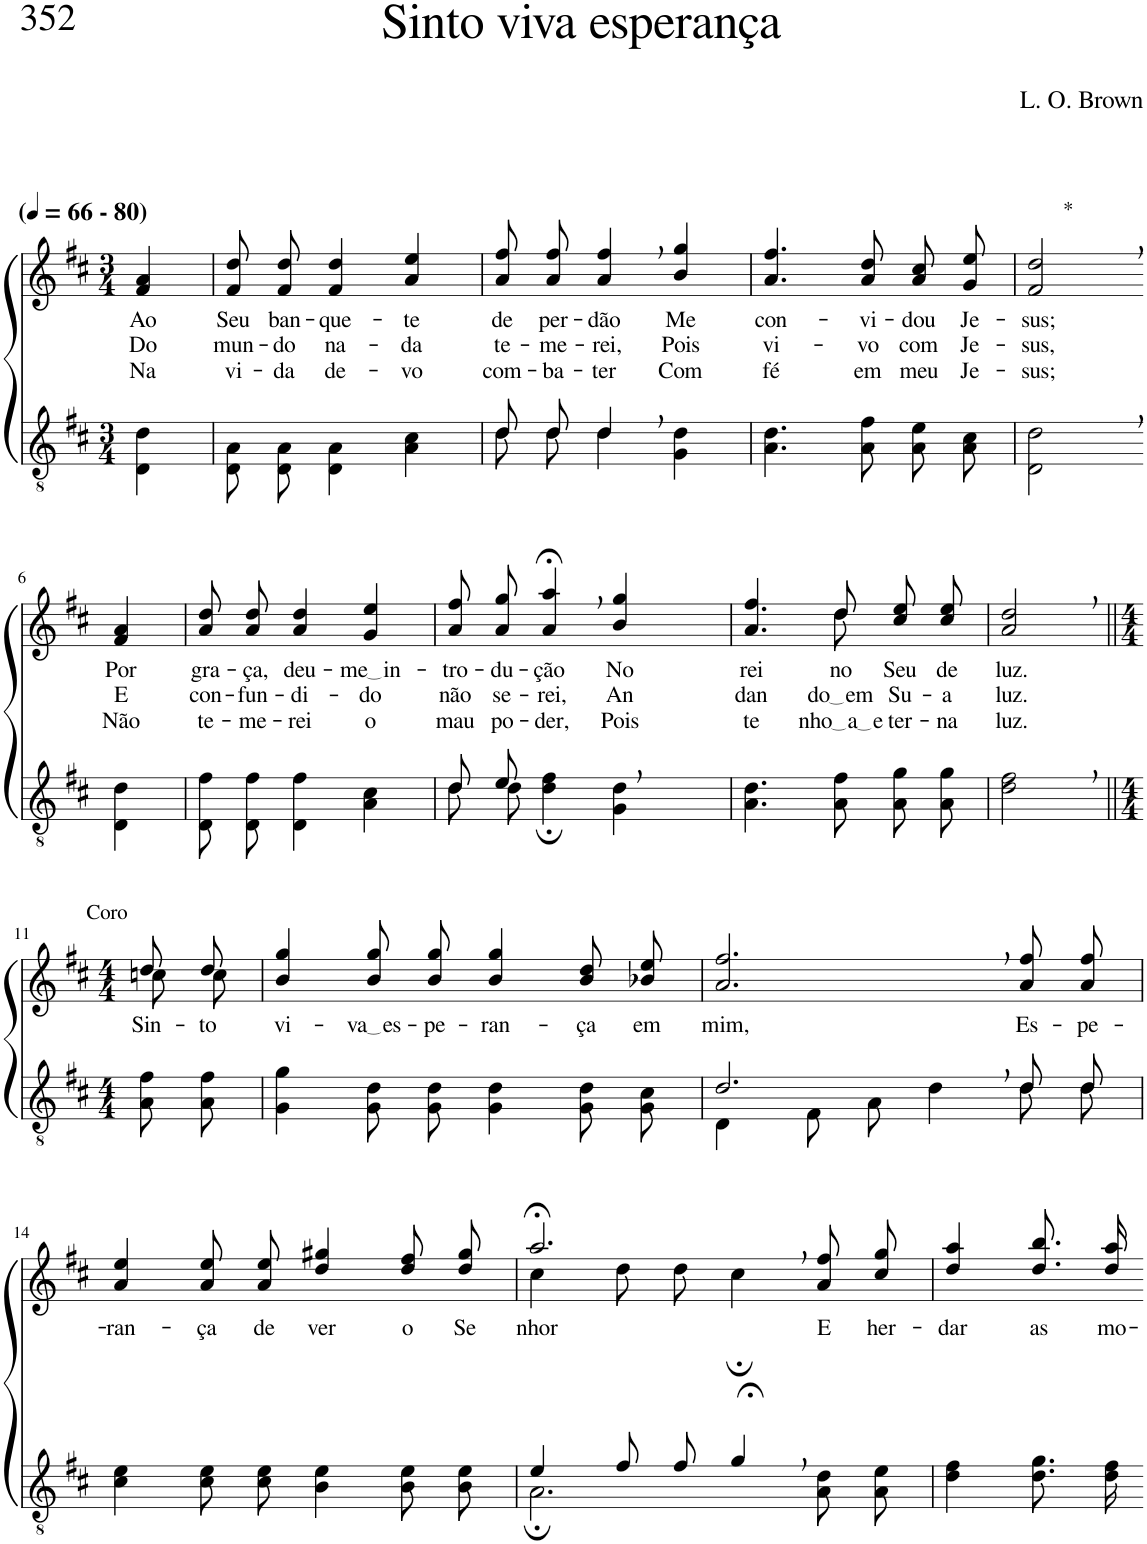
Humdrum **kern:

**kern	**kern	**text	**text	**text
*part2	*part1	*part1	*part1	*part1
*staff2	*staff1	*staff1	*staff1	*staff1
*I"Parte III e IV	*I"Parte I e II	*	*	*
*clefGv2	*clefG2	*	*	*
*Trd4c7	*Trd4c7	*	*	*
*k[f#c#]	*k[f#c#]	*	*	*
*M3/4	*M3/4	*	*	*
*MM66	*MM66	*	*	*
=1	=1	=1	=1	=1
!	!LO:TX:a:B:t=(	!	!	!
!	!LO:TX:a:B:t=- 80)	!	!	!
!	!	!LO:LY:b	!LO:LY:b	!LO:LY:b
4D\ 4d\	4f#/ 4a/	Ao	Do	Na
=2	=2	=2	=2	=2
!	!	!LO:LY:b	!LO:LY:b	!LO:LY:b
8D/ 8A/L	8f#/ 8dd/L	Seu	mun-	vi-
!	!	!LO:LY:b	!LO:LY:b	!LO:LY:b
8D/ 8A/J	8f#/ 8dd/J	ban-	-do	-da
!	!	!LO:LY:b	!LO:LY:b	!LO:LY:b
4D\ 4A\	4f#/ 4dd/	-que-	na-	de-
!	!	!LO:LY:b	!LO:LY:b	!LO:LY:b
4A\ 4c#\	4a/ 4ee/	-te	-da	-vo
=3	=3	=3	=3	=3
*^	*	*	*	*
!	!	!	!LO:LY:b	!LO:LY:b	!LO:LY:b
8d/L	8d\L	8a\ 8ff#\L	de	te-	com-
!	!	!	!LO:LY:b	!LO:LY:b	!LO:LY:b
8d/J	8d\J	8a\ 8ff#\J	per-	-me-	-ba-
!	!	!	!LO:LY:b	!LO:LY:b	!LO:LY:b
4d,/	4d\	4a/, 4ff#/,	-dão	-rei,	-ter
!	!	!	!LO:LY:b	!LO:LY:b	!LO:LY:b
4ryy	4G\ 4d\	4b/ 4gg/	Me	Pois	Com
=4	=4	=4	=4	=4	=4
!	!	!	!LO:LY:b	!LO:LY:b	!LO:LY:b
*v	*v	*	*	*	*
4.A\ 4.d\	4.a/ 4.ff#/	con-	vi-	fé
!	!	!LO:LY:b	!LO:LY:b	!LO:LY:b
8A\ 8f#\	8a/ 8dd/	-vi-	-vo	em
!	!	!LO:LY:b	!LO:LY:b	!LO:LY:b
8A\ 8e\L	8a\ 8cc#\L	-dou	com	meu
!	!	!LO:LY:b	!LO:LY:b	!LO:LY:b
8A\ 8c#\J	8g\ 8ee\J	Je-	Je-	Je-
=5	=5	=5	=5	=5
!	!LO:TX:a:t=*	!	!	!
!	!	!LO:LY:b	!LO:LY:b	!LO:LY:b
2D\, 2d\,	2f#/, 2dd/,	-sus;	-sus,	-sus;
!!LO:LB:g=z
=6-	=6-	=6-	=6-	=6-
!	!	!LO:LY:b	!LO:LY:b	!LO:LY:b
4D\ 4d\	4f#/ 4a/	Por	E	Não
=7	=7	=7	=7	=7
!	!	!LO:LY:b	!LO:LY:b	!LO:LY:b
8D/ 8f#/L	8a\ 8dd\L	gra-	con-	te-
!	!	!LO:LY:b	!LO:LY:b	!LO:LY:b
8D/ 8f#/J	8a\ 8dd\J	-ça,	-fun-	-me-
!	!	!LO:LY:b	!LO:LY:b	!LO:LY:b
4D\ 4f#\	4a/ 4dd/	deu-	-di-	-rei
!	!	!LO:LY:b	!LO:LY:b	!LO:LY:b
4A\ 4c#\	4g/ 4ee/	me in	-do	o
=8	=8	=8	=8	=8
*^	*	*	*	*
!	!	!	!LO:LY:b	!LO:LY:b	!LO:LY:b
8d/L	8d\L	8a\ 8ff#\L	-tro-	não	mau
!	!	!	!LO:LY:b	!LO:LY:b	!LO:LY:b
8e/J	8d\J	8a\ 8gg\J	-du-	se-	po-
!	!	!	!LO:LY:b	!LO:LY:b	!LO:LY:b
2ryy	4d\; 4f#\;	4a/;<, 4aa/;<,	-ção	-rei,	-der,
!	!	!	!LO:LY:b	!LO:LY:b	!LO:LY:b
.	4G\ 4d\	4b/ 4gg/	No	An-	Pois
=9	=9	=9	=9	=9	=9
*	*	*^	*	*	*
!	!	!	!	!LO:LY:b	!LO:LY:b	!LO:LY:b
*v	*v	*	*	*	*	*
4.A\ 4.d\	4.ryy	4.a/ 4.ff#/	rei-	-dan-	te-
!	!	!	!LO:LY:b	!LO:LY:b	!LO:LY:b
8A\ 8f#\	8dd\	8dd/	-no	do em	nho a e
!	!	!	!LO:LY:b	!LO:LY:b	!LO:LY:b
8A\ 8g\L	4ryy	8cc#\ 8ee\L	Seu	Su-	-ter-
!	!	!	!LO:LY:b	!LO:LY:b	!LO:LY:b
8A\ 8g\J	.	8cc#\ 8ee\J	de	-a	-na
=10	=10	=10	=10	=10	=10
!	!	!	!LO:LY:b	!LO:LY:b	!LO:LY:b
*	*v	*v	*	*	*
2d\, 2f#\,	2a/, 2dd/,	luz.	luz.	-luz.
!!LO:LB:g=z
=11||	=11||	=11||	=11||	=11||
*M4/4	*M4/4	*	*	*
*	*^	*	*	*
!	!LO:TX:a:t=Coro	!	!	!	!
!	!	!	!LO:LY:b	!	!
8A\ 8f#\L	8dd/L	8ccn\L	Sin-	.	.
!	!	!	!LO:LY:b	!	!
8A\ 8f#\J	8dd/J	8cc\J	-to	.	.
=12	=12	=12	=12	=12	=12
!	!	!	!LO:LY:b	!	!
*	*v	*v	*	*	*
4G\ 4g\	4b/ 4gg/	vi-	.	.
!	!	!LO:LY:b	!	!
8G\ 8d\L	8b\ 8gg\L	va es	.	.
!	!	!LO:LY:b	!	!
8G\ 8d\J	8b\ 8gg\J	-pe-	.	.
!	!	!LO:LY:b	!	!
4G\ 4d\	4b/ 4gg/	-ran-	.	.
!	!	!LO:LY:b	!	!
8G/ 8d/L	8b\ 8dd\L	-ça	.	.
!	!	!LO:LY:b	!	!
8G/ 8c#/J	8b-X\ 8ee\J	em	.	.
=13	=13	=13	=13	=13
*^	*	*	*	*
!	!	!	!LO:LY:b	!	!
2.d,/	4D\	2.a/, 2.ff#/,	mim,	.	.
.	8F#\L	.	.	.	.
.	8A\J	.	.	.	.
.	4d\	.	.	.	.
!	!	!	!LO:LY:b	!	!
8d/L	8d\L	8a\ 8ff#\L	Es-	.	.
!	!	!	!LO:LY:b	!	!
8d/J	8d\J	8a\ 8ff#\J	-pe-	.	.
!!LO:LB:g=z
=14	=14	=14	=14	=14	=14
!	!	!	!LO:LY:b	!	!
*v	*v	*	*	*	*
4c#\ 4e\	4a/ 4ee/	-ran-	.	.
!	!	!LO:LY:b	!	!
8c#\ 8e\L	8a\ 8ee\L	-ça	.	.
!	!	!LO:LY:b	!	!
8c#\ 8e\J	8a\ 8ee\J	de	.	.
!	!	!LO:LY:b	!	!
4B\ 4e\	4dd/ 4gg#X/	ver	.	.
!	!	!LO:LY:b	!	!
8B\ 8e\L	8dd\ 8ff#\L	o	.	.
!	!	!LO:LY:b	!	!
8B\ 8e\J	8dd\ 8gg#\J	Se-	.	.
=15	=15	=15	=15	=15
*^	*^	*	*	*
!	!	!	!	!LO:LY:b	!	!
4e/	2.A;\	2.aa;<,/	4cc#\	-nhor	.	.
8f#/L	.	.	8dd\L	.	.	.
8f#/J	.	.	8dd\J	.	.	.
4g;<,/	.	.	4cc#;\	.	.	.
!	!	!	!	!LO:LY:b	!	!
4ryy	8A\ 8d\L	8a\ 8ff#\L	4ryy	E	.	.
!	!	!	!	!LO:LY:b	!	!
.	8A\ 8e\J	8cc#\ 8gg\J	.	her-	.	.
*	*	*v	*v	*	*	*
=16	=16	=16	=16	=16	=16
!	!	!	!LO:LY:b	!	!
*v	*v	*	*	*	*
4d\ 4f#\	4dd/ 4aa/	-dar	.	.
!	!	!LO:LY:b	!	!
8.d\ 8.g\L	8.dd\ 8.bb\L	as	.	.
!	!	!LO:LY:b	!	!
16d\ 16f#\Jk	16dd\ 16aa\Jk	mo-	.	.
=-	=-	=-	=-	=-
*-	*-	*-	*-	*-
